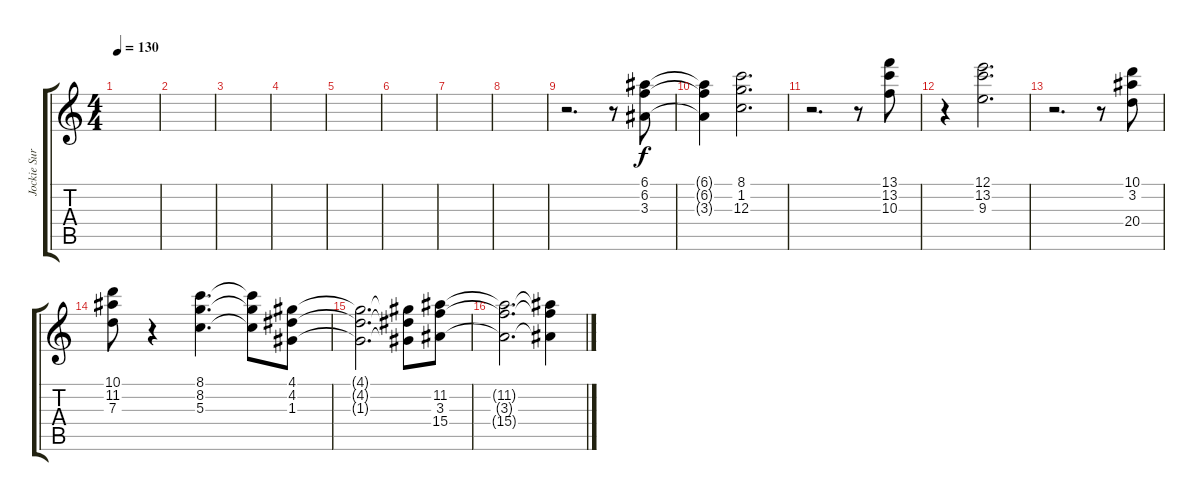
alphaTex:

\track ("Jockie Surjoprajogo" "Jockie Sur") {instrument lead2sawtooth}
\staff {score tabs}
\tuning (E5 B4 G4 D4 A3 E3) {hide}
\ts (4 4)
\tempo 130
\clef g2
\ks c
|
|
|
|
|
|
|
|
r.2{d volume 8} r.8 (6.1 6.2 3.3).8 |
(6.1{t} 6.2{t} 3.3{t}).4 (8.1 1.2 12.3).2{d} |
r.2{d} r.8 (13.1 13.2 10.3).8 |
r.4 (12.1 13.2 9.3).2{d} |
r.2{d} r.8 (10.1 3.2 20.4).8 |
(10.1 11.2 7.3).8 r.4 (8.1 8.2 5.3).4{d} (8.1{t} 8.2{t} 5.3{t}).8 (4.1 4.2 1.3).8 |
(4.1{t} 4.2{t} 1.3{t}).2{d} (4.1{t} 4.2{t} 1.3{t}).8 (11.2 3.3 15.4).8 |
(11.2{t} 3.3{t} 15.4{t}).2{d} (11.2{t} 3.3{t} 15.4{t}).4
